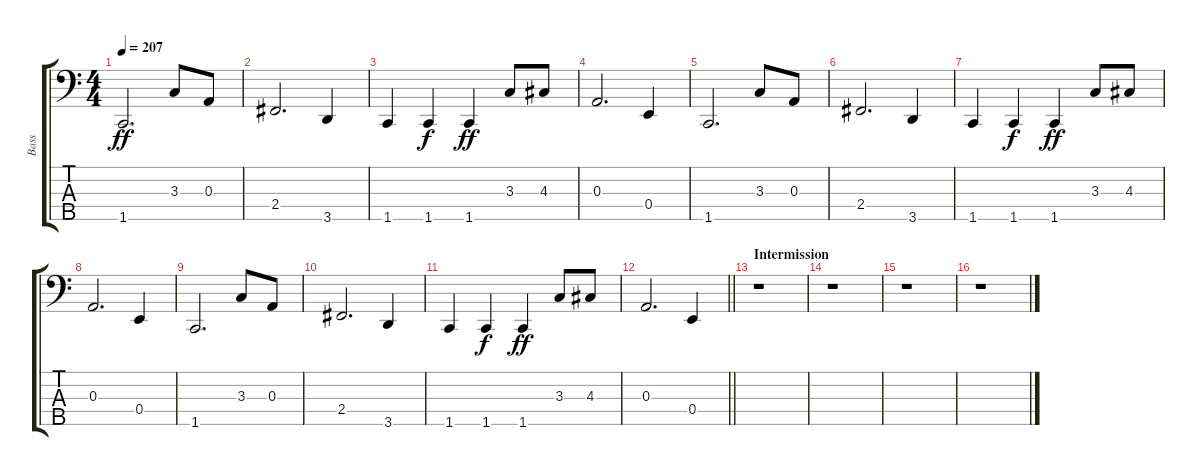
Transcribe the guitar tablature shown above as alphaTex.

\track ("Bass" "Bass") {instrument electricbasspick}
\staff {score tabs}
\tuning (G2 D2 A1 E1 B0) {hide}
\ts (4 4)
\tempo 207
\clef f4
\ks c
1.5.2{d dy ff} 3.3.8 0.3.8 |
2.4.2{d} 3.5.4 |
1.5.4 1.5.4{dy f} 1.5.4{dy ff} 3.3.8 4.3.8 |
0.3.2{d} 0.4.4 |
1.5.2{d} 3.3.8 0.3.8 |
2.4.2{d} 3.5.4 |
1.5.4 1.5.4{dy f} 1.5.4{dy ff} 3.3.8 4.3.8 |
0.3.2{d} 0.4.4 |
1.5.2{d} 3.3.8 0.3.8 |
2.4.2{d} 3.5.4 |
1.5.4 1.5.4{dy f} 1.5.4{dy ff} 3.3.8 4.3.8 |
\barLineRight lightlight
0.3.2{d} 0.4.4 |
\section ("" "Intermission")
r.1 |
r.1 |
r.1 |
r.1
